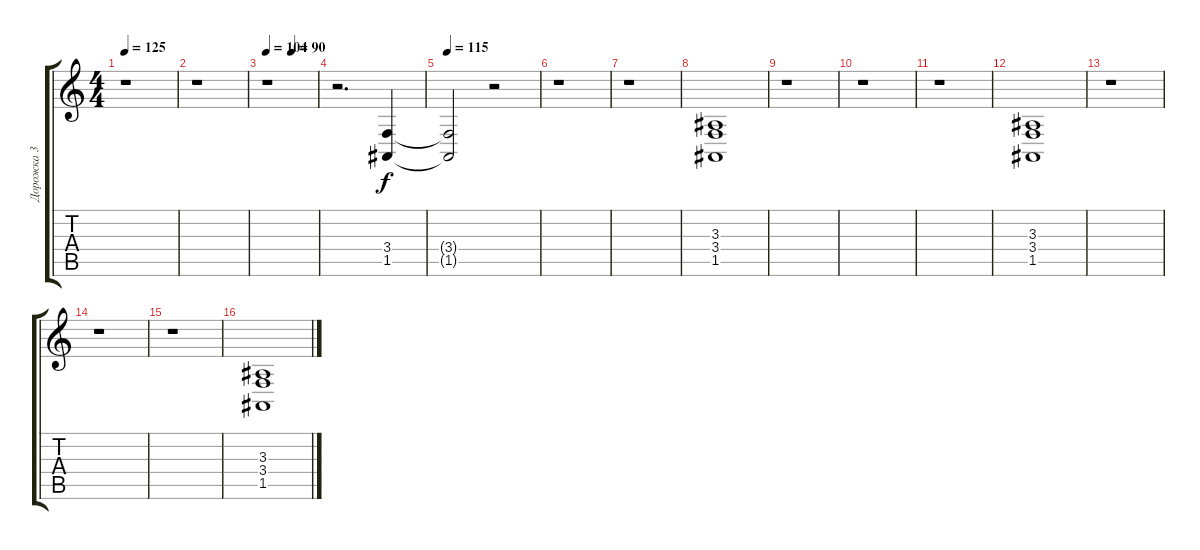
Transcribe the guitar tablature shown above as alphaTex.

\track ("Дорожка 3" "Дорожка 3") {instrument lead1square}
\staff {score tabs}
\tuning (E4 B3 G3 D3 A2 E2) {hide}
\ts (4 4)
\tempo 125
\clef g2
\ks c
r.1{dy f} |
r.1 |
\tempo 104
\tempo (90 0.5)
r.1 |
r.2{d} (3.4 1.5).4{volume 4} |
\tempo 115
(3.4{t} 1.5{t}).2 r.2 |
r.1 |
r.1 |
(3.3 3.4 1.5).1{volume 9} |
r.1 |
r.1 |
r.1 |
(3.3 3.4 1.5).1 |
r.1 |
r.1 |
r.1 |
(3.3 3.4 1.5).1
